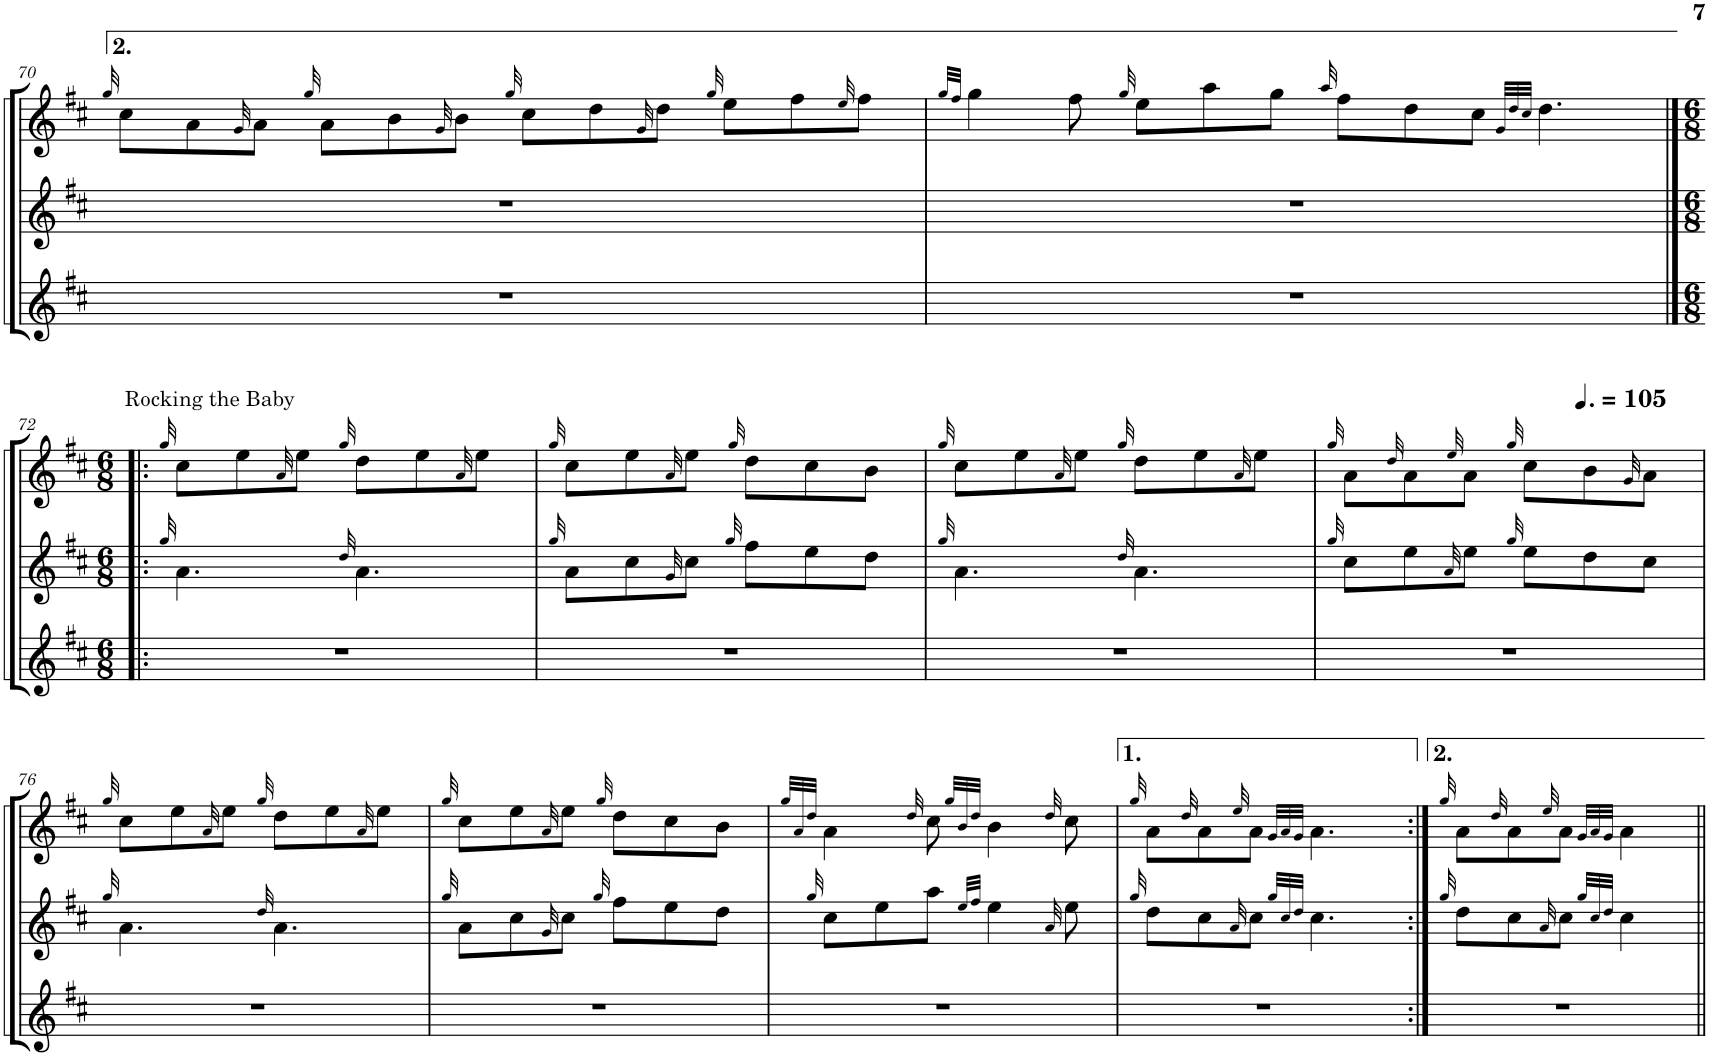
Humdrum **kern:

**kern	**kern	**kern
*part3	*part2	*part1
*staff3	*staff2	*staff1
*I"Oboe 3	*I"Oboe 2	*I"Oboe
*I'Ob	*I'Ob	*I'Ob
!!LO:PB:g=z
*clefG2	*clefG2	*clefG2
*k[f#c#]	*k[f#c#]	*k[f#c#]
*M12/8	*M12/8	*M12/8
=70	=70	=70
.	.	32qgg/
1.r	1.r	8cc#\L
.	.	8a\
.	.	32qg/
.	.	8a\J
.	.	32qgg/
.	.	8a\L
.	.	8b\
.	.	32qg/
.	.	8b\J
.	.	32qgg/
.	.	8cc#\L
.	.	8dd\
.	.	32qg/
.	.	8dd\J
.	.	32qgg/
.	.	8ee\L
.	.	8ff#\
.	.	32qee/
.	.	8ff#\J
=71	=71	=71
.	.	32qgg/LLL
.	.	32qff#/JJJ
1.r	1.r	4gg\
.	.	8ff#\
.	.	32qgg/
.	.	8ee\L
.	.	8aa\
.	.	8gg\J
.	.	32qaa/
.	.	8ff#\L
.	.	8dd\
.	.	8cc#\J
.	.	32qg/LLL
.	.	32qdd/
.	.	32qcc#/JJJ
.	.	4.dd\
!!LO:LB:g=z
=72|!:	=72|!:	=72|!:
*M6/8	*M6/8	*M6/8
*	*	*MM158
.	32qgg/	32qgg/
!	!	!LO:TX:a:t=Rocking the Baby
2.r	4.a\	8cc#\L
.	.	8ee\
.	.	32qa/
.	.	8ee\J
.	32qdd/	32qgg/
.	4.a\	8dd\L
.	.	8ee\
.	.	32qa/
.	.	8ee\J
=73	=73	=73
.	32qgg/	32qgg/
2.r	8a\L	8cc#\L
.	8cc#\	8ee\
.	32qg/	32qa/
.	8cc#\J	8ee\J
.	32qgg/	32qgg/
.	8ff#\L	8dd\L
.	8ee\	8cc#\
.	8dd\J	8b\J
=74	=74	=74
.	32qgg/	32qgg/
2.r	4.a\	8cc#\L
.	.	8ee\
.	.	32qa/
.	.	8ee\J
.	32qdd/	32qgg/
.	4.a\	8dd\L
.	.	8ee\
.	.	32qa/
.	.	8ee\J
=75	=75	=75
.	32qgg/	32qgg/
2.r	8cc#\L	8a\L
.	.	32qdd/
.	8ee\	8a\
.	32qa/	32qee/
.	8ee\J	8a\J
.	32qgg/	32qgg/
.	8ee\L	8cc#\L
.	8dd\	8b\
.	.	32qg/
.	8cc#\J	8a\J
!!LO:LB:g=z
=76	=76	=76
.	32qgg/	32qgg/
2.r	4.a\	8cc#\L
.	.	8ee\
.	.	32qa/
.	.	8ee\J
.	32qdd/	32qgg/
.	4.a\	8dd\L
.	.	8ee\
.	.	32qa/
.	.	8ee\J
=77	=77	=77
.	32qgg/	32qgg/
2.r	8a\L	8cc#\L
.	8cc#\	8ee\
.	32qg/	32qa/
.	8cc#\J	8ee\J
.	32qgg/	32qgg/
.	8ff#\L	8dd\L
.	8ee\	8cc#\
.	8dd\J	8b\J
=78	=78	=78
.	.	32qgg/LLL
.	.	32qa/
.	32qgg/	32qdd/JJJ
2.r	8cc#\L	4a\
.	8ee\	.
.	.	32qdd/
.	8aa\J	8cc#\
.	.	32qgg/LLL
.	32qee/LLL	32qb/
.	32qff#/JJJ	32qdd/JJJ
.	4ee\	4b\
.	32qa/	32qdd/
.	8ee\	8cc#\
=79	=79	=79
.	32qgg/	32qgg/
2.r	8dd\L	8a\L
.	.	32qdd/
.	8cc#\	8a\
.	32qa/	32qee/
.	8cc#\J	8a\J
.	32qgg/LLL	32qg/LLL
.	32qcc#/	32qa/
.	32qdd/JJJ	32qg/JJJ
.	4.cc#\	4.a\
=80:|!	=80:|!	=80:|!
.	32qgg/	32qgg/
2.r	8dd\L	8a\L
.	.	32qdd/
.	8cc#\	8a\
.	32qa/	32qee/
.	8cc#\J	8a\J
.	32qgg/LLL	32qg/LLL
.	32qcc#/	32qa/
.	32qdd/JJJ	32qg/JJJ
.	4cc#\	4a\
.	8ryy	8ryy
=||	=||	=||
*-	*-	*-
